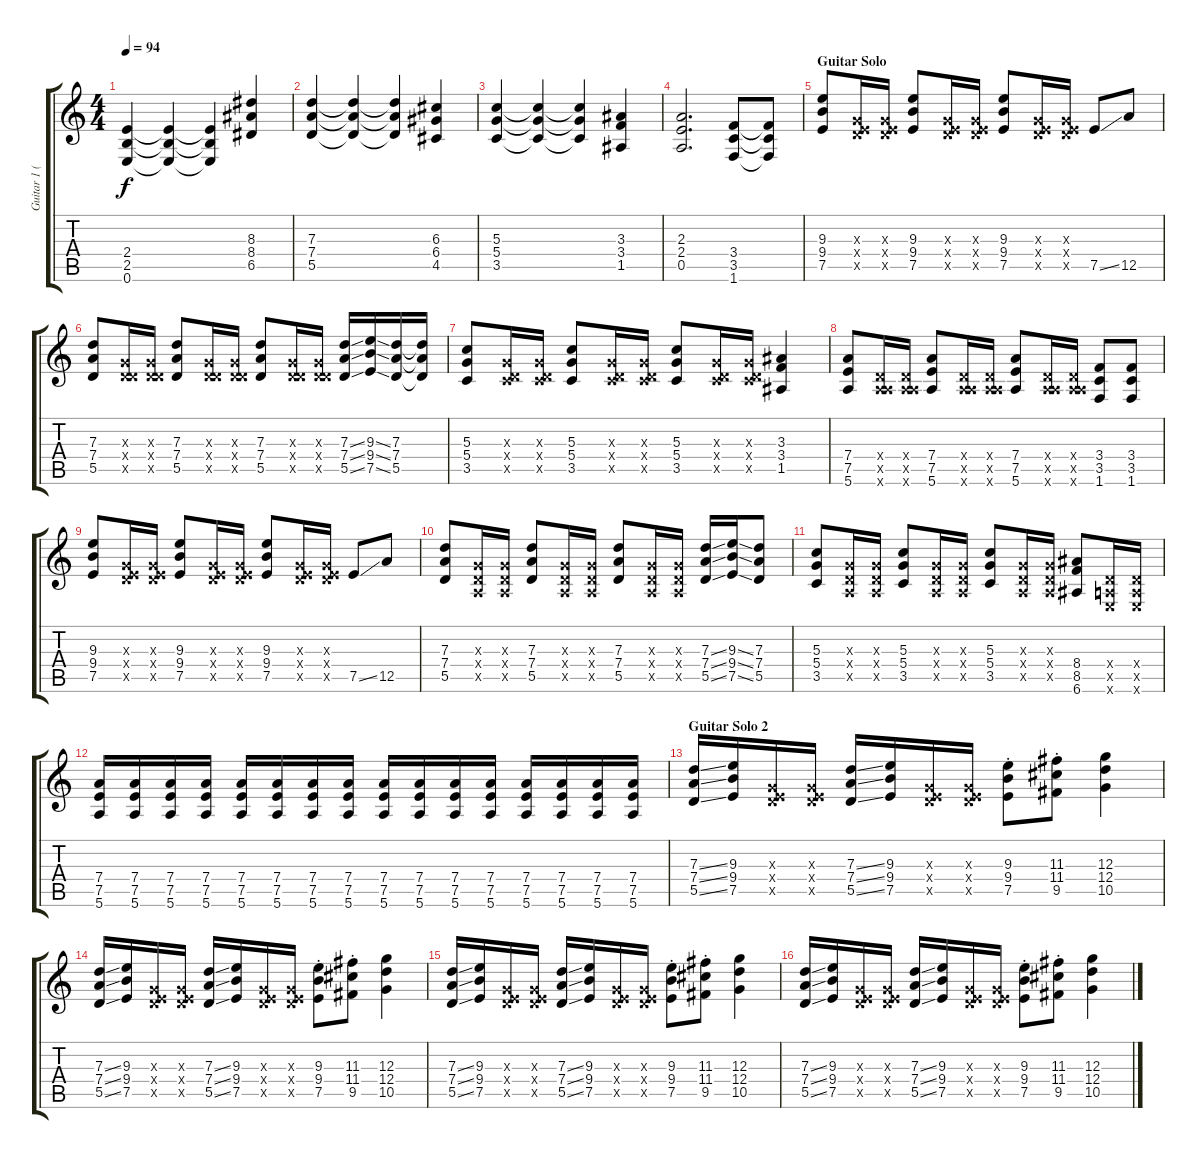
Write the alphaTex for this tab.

\track ("Guitar 1 (Dave)" "Guitar 1 (") {instrument overdrivenguitar}
\staff {score tabs}
\tuning (E4 B3 G3 D3 A2 E2) {hide}
\ts (4 4)
\tempo 94
\clef g2
\ks c
(2.4 2.5 0.6).4{dy f} (2.4{t} 2.5{t} 0.6{t}).4 (2.4{t} 2.5{t} 0.6{t}).4 (8.3 8.4 6.5).4 |
(7.3 7.4 5.5).4 (7.3{t} 7.4{t} 5.5{t}).4 (7.3{t} 7.4{t} 5.5{t}).4 (6.3 6.4 4.5).4 |
(5.3 5.4 3.5).4 (5.3{t} 5.4{t} 3.5{t}).4 (5.3{t} 5.4{t} 3.5{t}).4 (3.3 3.4 1.5).4 |
(2.3 2.4 0.5).2{d} (3.4 3.5 1.6).8 (3.4{t} 3.5{t} 1.6{t}).8 |
\section ("" "Guitar Solo")
(9.3 9.4 7.5).8 (0.3{x} 0.4{x} 7.5{x}).16 (0.3{x} 0.4{x} 7.5{x}).16 (9.3 9.4 7.5).8 (0.3{x} 0.4{x} 7.5{x}).16 (0.3{x} 0.4{x} 7.5{x}).16 (9.3 9.4 7.5).8 (0.3{x} 0.4{x} 7.5{x}).16 (0.3{x} 0.4{x} 7.5{x}).16 7.5{ss}.8 12.5.8 |
(7.3 7.4 5.5).8 (0.3{x} 0.4{x} 5.5{x}).16 (0.3{x} 0.4{x} 5.5{x}).16 (7.3 7.4 5.5).8 (0.3{x} 0.4{x} 5.5{x}).16 (0.3{x} 0.4{x} 5.5{x}).16 (7.3 7.4 5.5).8 (0.3{x} 0.4{x} 5.5{x}).16 (0.3{x} 0.4{x} 5.5{x}).16 (7.3{ss} 7.4{ss} 5.5{ss}).16 (9.3{ss} 9.4{ss} 7.5{ss}).16 (7.3 7.4 5.5).16 (7.3{t} 7.4{t} 5.5{t}).16 |
(5.3 5.4 3.5).8 (0.3{x} 0.4{x} 3.5{x}).16 (0.3{x} 0.4{x} 3.5{x}).16 (5.3 5.4 3.5).8 (0.3{x} 0.4{x} 3.5{x}).16 (0.3{x} 0.4{x} 3.5{x}).16 (5.3 5.4 3.5).8 (0.3{x} 0.4{x} 3.5{x}).16 (0.3{x} 0.4{x} 3.5{x}).16 (3.3 3.4 1.5).4 |
(7.4 7.5 5.6).8 (0.4{x} 0.5{x} 5.6{x}).16 (0.4{x} 0.5{x} 5.6{x}).16 (7.4 7.5 5.6).8 (0.4{x} 0.5{x} 5.6{x}).16 (0.4{x} 0.5{x} 5.6{x}).16 (7.4 7.5 5.6).8 (0.4{x} 0.5{x} 5.6{x}).16 (0.4{x} 0.5{x} 5.6{x}).16 (3.4 3.5 1.6).8 (3.4 3.5 1.6).8 |
(9.3 9.4 7.5).8 (0.3{x} 0.4{x} 7.5{x}).16 (0.3{x} 0.4{x} 7.5{x}).16 (9.3 9.4 7.5).8 (0.3{x} 0.4{x} 7.5{x}).16 (0.3{x} 0.4{x} 7.5{x}).16 (9.3 9.4 7.5).8 (0.3{x} 0.4{x} 7.5{x}).16 (0.3{x} 0.4{x} 7.5{x}).16 7.5{ss}.8 12.5.8 |
(7.3 7.4 5.5).8 (0.3{x} 0.4{x} 0.5{x}).16 (0.3{x} 0.4{x} 0.5{x}).16 (7.3 7.4 5.5).8 (0.3{x} 0.4{x} 0.5{x}).16 (0.3{x} 0.4{x} 0.5{x}).16 (7.3 7.4 5.5).8 (0.3{x} 0.4{x} 0.5{x}).16 (0.3{x} 0.4{x} 0.5{x}).16 (7.3{ss} 7.4{ss} 5.5{ss}).16 (9.3{ss} 9.4{ss} 7.5{ss}).16 (7.3 7.4 5.5).8 |
(5.3 5.4 3.5).8 (0.3{x} 0.4{x} 0.5{x}).16 (0.3{x} 0.4{x} 0.5{x}).16 (5.3 5.4 3.5).8 (0.3{x} 0.4{x} 0.5{x}).16 (0.3{x} 0.4{x} 0.5{x}).16 (5.3 5.4 3.5).8 (0.3{x} 0.4{x} 0.5{x}).16 (0.3{x} 0.4{x} 0.5{x}).16 (8.4 8.5 6.6).8 (0.4{x} 0.5{x} 0.6{x}).16 (0.4{x} 0.5{x} 0.6{x}).16 |
(7.4 7.5 5.6).16 (7.4 7.5 5.6).16 (7.4 7.5 5.6).16 (7.4 7.5 5.6).16 (7.4 7.5 5.6).16 (7.4 7.5 5.6).16 (7.4 7.5 5.6).16 (7.4 7.5 5.6).16 (7.4 7.5 5.6).16 (7.4 7.5 5.6).16 (7.4 7.5 5.6).16 (7.4 7.5 5.6).16 (7.4 7.5 5.6).16 (7.4 7.5 5.6).16 (7.4 7.5 5.6).16 (7.4 7.5 5.6).16 |
\section ("" "Guitar Solo 2")
(7.3{ss} 7.4{ss} 5.5{ss}).16 (9.3 9.4 7.5).16 (0.3{x} 0.4{x} 7.5{x}).16 (0.3{x} 0.4{x} 7.5{x}).16 (7.3{ss} 7.4{ss} 5.5{ss}).16 (9.3 9.4 7.5).16 (0.3{x} 0.4{x} 7.5{x}).16 (0.3{x} 0.4{x} 7.5{x}).16 (9.3{st} 9.4{st} 7.5{st}).8 (11.3{st} 11.4{st} 9.5{st}).8 (12.3 12.4 10.5).4 |
(7.3{ss} 7.4{ss} 5.5{ss}).16 (9.3 9.4 7.5).16 (0.3{x} 0.4{x} 7.5{x}).16 (0.3{x} 0.4{x} 7.5{x}).16 (7.3{ss} 7.4{ss} 5.5{ss}).16 (9.3 9.4 7.5).16 (0.3{x} 0.4{x} 7.5{x}).16 (0.3{x} 0.4{x} 7.5{x}).16 (9.3{st} 9.4{st} 7.5{st}).8 (11.3{st} 11.4{st} 9.5{st}).8 (12.3 12.4 10.5).4 |
(7.3{ss} 7.4{ss} 5.5{ss}).16 (9.3 9.4 7.5).16 (0.3{x} 0.4{x} 7.5{x}).16 (0.3{x} 0.4{x} 7.5{x}).16 (7.3{ss} 7.4{ss} 5.5{ss}).16 (9.3 9.4 7.5).16 (0.3{x} 0.4{x} 7.5{x}).16 (0.3{x} 0.4{x} 7.5{x}).16 (9.3{st} 9.4{st} 7.5{st}).8 (11.3{st} 11.4{st} 9.5{st}).8 (12.3 12.4 10.5).4 |
(7.3{ss} 7.4{ss} 5.5{ss}).16 (9.3 9.4 7.5).16 (0.3{x} 0.4{x} 7.5{x}).16 (0.3{x} 0.4{x} 7.5{x}).16 (7.3{ss} 7.4{ss} 5.5{ss}).16 (9.3 9.4 7.5).16 (0.3{x} 0.4{x} 7.5{x}).16 (0.3{x} 0.4{x} 7.5{x}).16 (9.3{st} 9.4{st} 7.5{st}).8 (11.3{st} 11.4{st} 9.5{st}).8 (12.3 12.4 10.5).4
